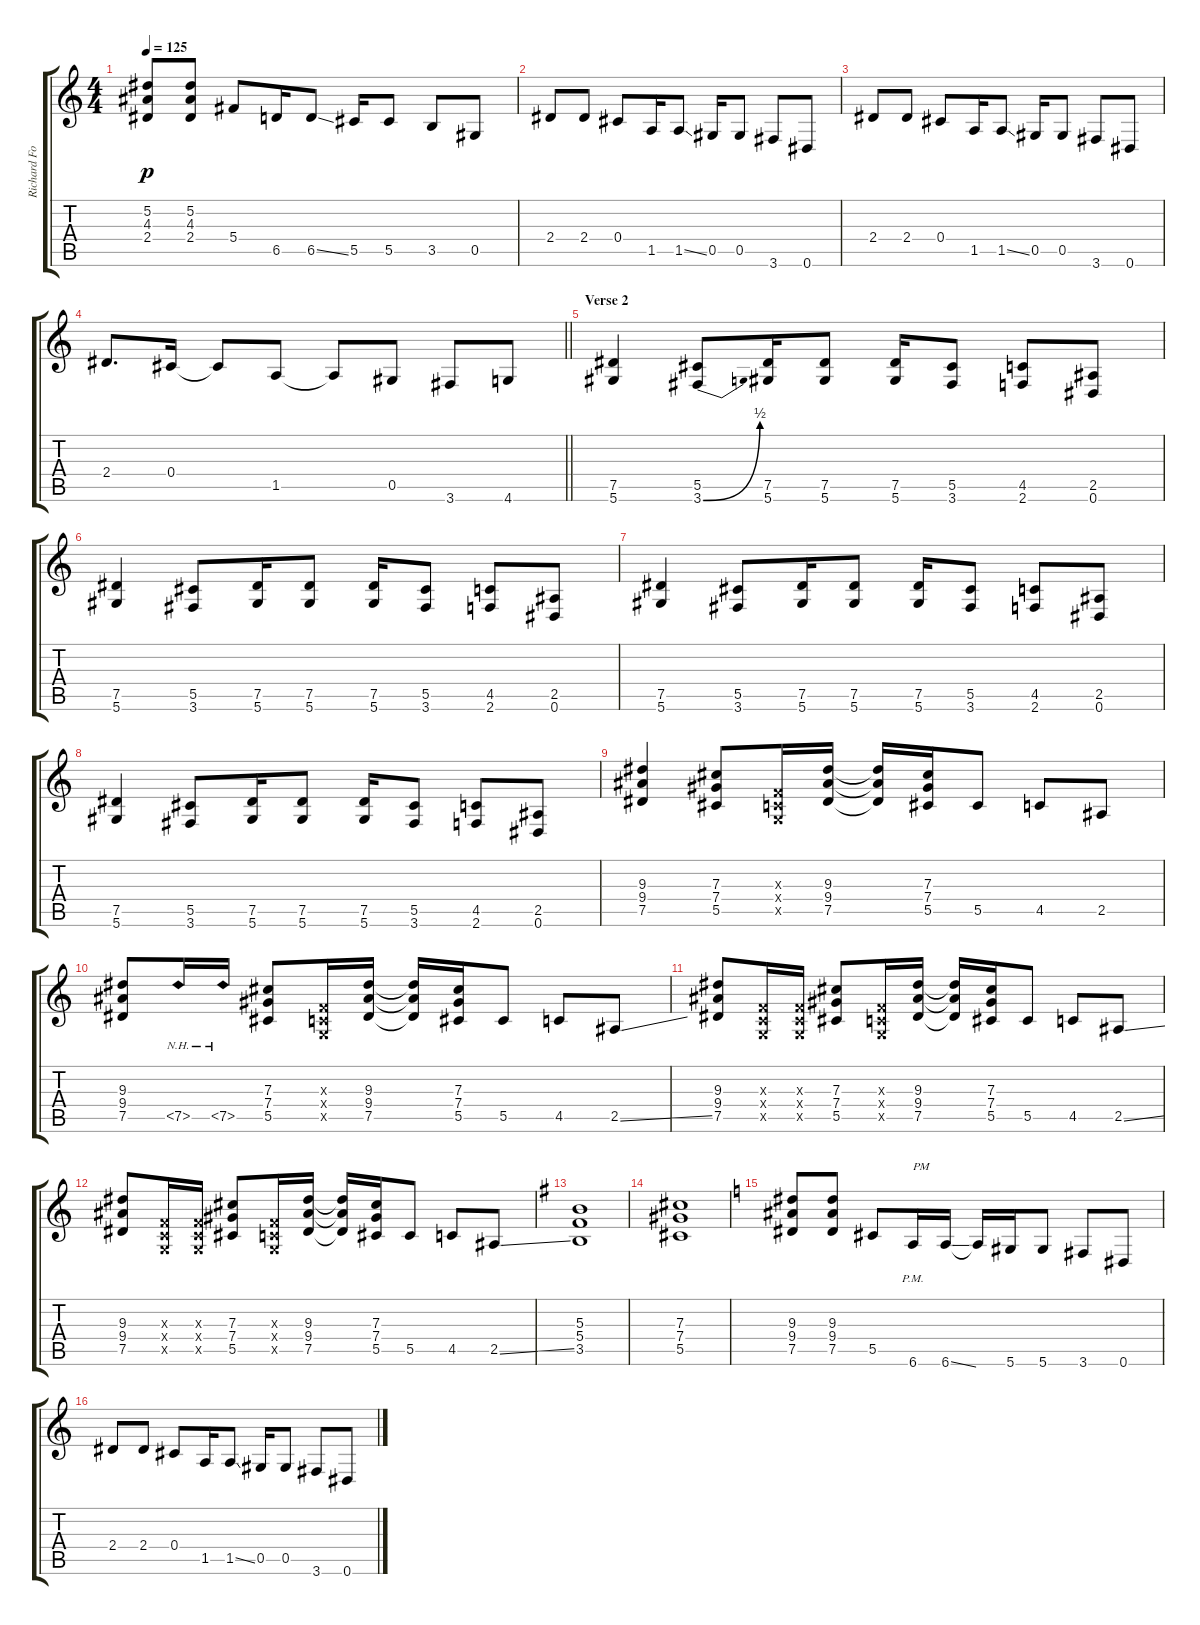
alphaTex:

\track ("Richard Fortus" "Richard Fo") {instrument overdrivenguitar}
\staff {score tabs}
\tuning (Eb4 Bb3 Gb3 Db3 Ab2 Eb2) {hide}
\ts (4 4)
\tempo 125
\clef g2
\ks c
(5.2 4.3 2.4).8{dy p} (5.2 4.3 2.4).8 5.4.8 6.5.16 6.5{ss}.8 5.5.16 5.5.8 3.5.8 0.5.8 |
2.4.8 2.4.8 0.4.8 1.5.16 1.5{ss}.8 0.5.16 0.5.8 3.6.8 0.6.8 |
2.4.8 2.4.8 0.4.8 1.5.16 1.5{ss}.8 0.5.16 0.5.8 3.6.8 0.6.8 |
\barLineRight lightlight
2.4.8{d} 0.4.16 0.4{t}.8 1.5.8 1.5{t}.8 0.5.8 3.6.8 4.6.8 |
\section ("" "Verse 2")
(7.5 5.6).4 (5.5 3.6{be (bend 0 0 60 2)}).8 (7.5 5.6).16 (7.5 5.6).8 (7.5 5.6).16 (5.5 3.6).8 (4.5 2.6).8 (2.5 0.6).8 |
(7.5 5.6).4 (5.5 3.6).8 (7.5 5.6).16 (7.5 5.6).8 (7.5 5.6).16 (5.5 3.6).8 (4.5 2.6).8 (2.5 0.6).8 |
(7.5 5.6).4 (5.5 3.6).8 (7.5 5.6).16 (7.5 5.6).8 (7.5 5.6).16 (5.5 3.6).8 (4.5 2.6).8 (2.5 0.6).8 |
(7.5 5.6).4 (5.5 3.6).8 (7.5 5.6).16 (7.5 5.6).8 (7.5 5.6).16 (5.5 3.6).8 (4.5 2.6).8 (2.5 0.6).8 |
(9.3 9.4 7.5).4 (7.3 7.4 5.5).8 (-1.3{x} -1.4{x} -1.5{x}).16 (9.3 9.4 7.5).16 (9.3{t} 9.4{t} 7.5{t}).16 (7.3 7.4 5.5).16 5.5.8 4.5.8 2.5.8 |
(9.3 9.4 7.5).8 7.5{nh}.16 7.5{nh}.16 (7.3 7.4 5.5).8 (-1.3{x} -1.4{x} -1.5{x}).16 (9.3 9.4 7.5).16 (9.3{t} 9.4{t} 7.5{t}).16 (7.3 7.4 5.5).16 5.5.8 4.5.8 2.5{ss}.8 |
(9.3 9.4 7.5).8 (-1.3{x} -1.4{x} -1.5{x}).16 (-1.3{x} -1.4{x} -1.5{x}).16 (7.3 7.4 5.5).8 (-1.3{x} -1.4{x} -1.5{x}).16 (9.3 9.4 7.5).16 (9.3{t} 9.4{t} 7.5{t}).16 (7.3 7.4 5.5).16 5.5.8 4.5.8 2.5{ss}.8 |
(9.3 9.4 7.5).8 (-1.3{x} -1.4{x} -1.5{x}).16 (-1.3{x} -1.4{x} -1.5{x}).16 (7.3 7.4 5.5).8 (-1.3{x} -1.4{x} -1.5{x}).16 (9.3 9.4 7.5).16 (9.3{t} 9.4{t} 7.5{t}).16 (7.3 7.4 5.5).16 5.5.8 4.5.8 2.5{ss}.8 |
\ks g
(5.3 5.4 3.5).1 |
(7.3 7.4 5.5).1 |
\ks c
(9.3 9.4 7.5).8 (9.3 9.4 7.5).8 5.5.8 6.6{pm}.16{txt "PM"} 6.6{ss}.16 6.6{t}.16 5.6.16 5.6.8 3.6.8 0.6.8 |
2.4.8 2.4.8 0.4.8 1.5.16 1.5{ss}.8 0.5.16 0.5.8 3.6.8 0.6.8
